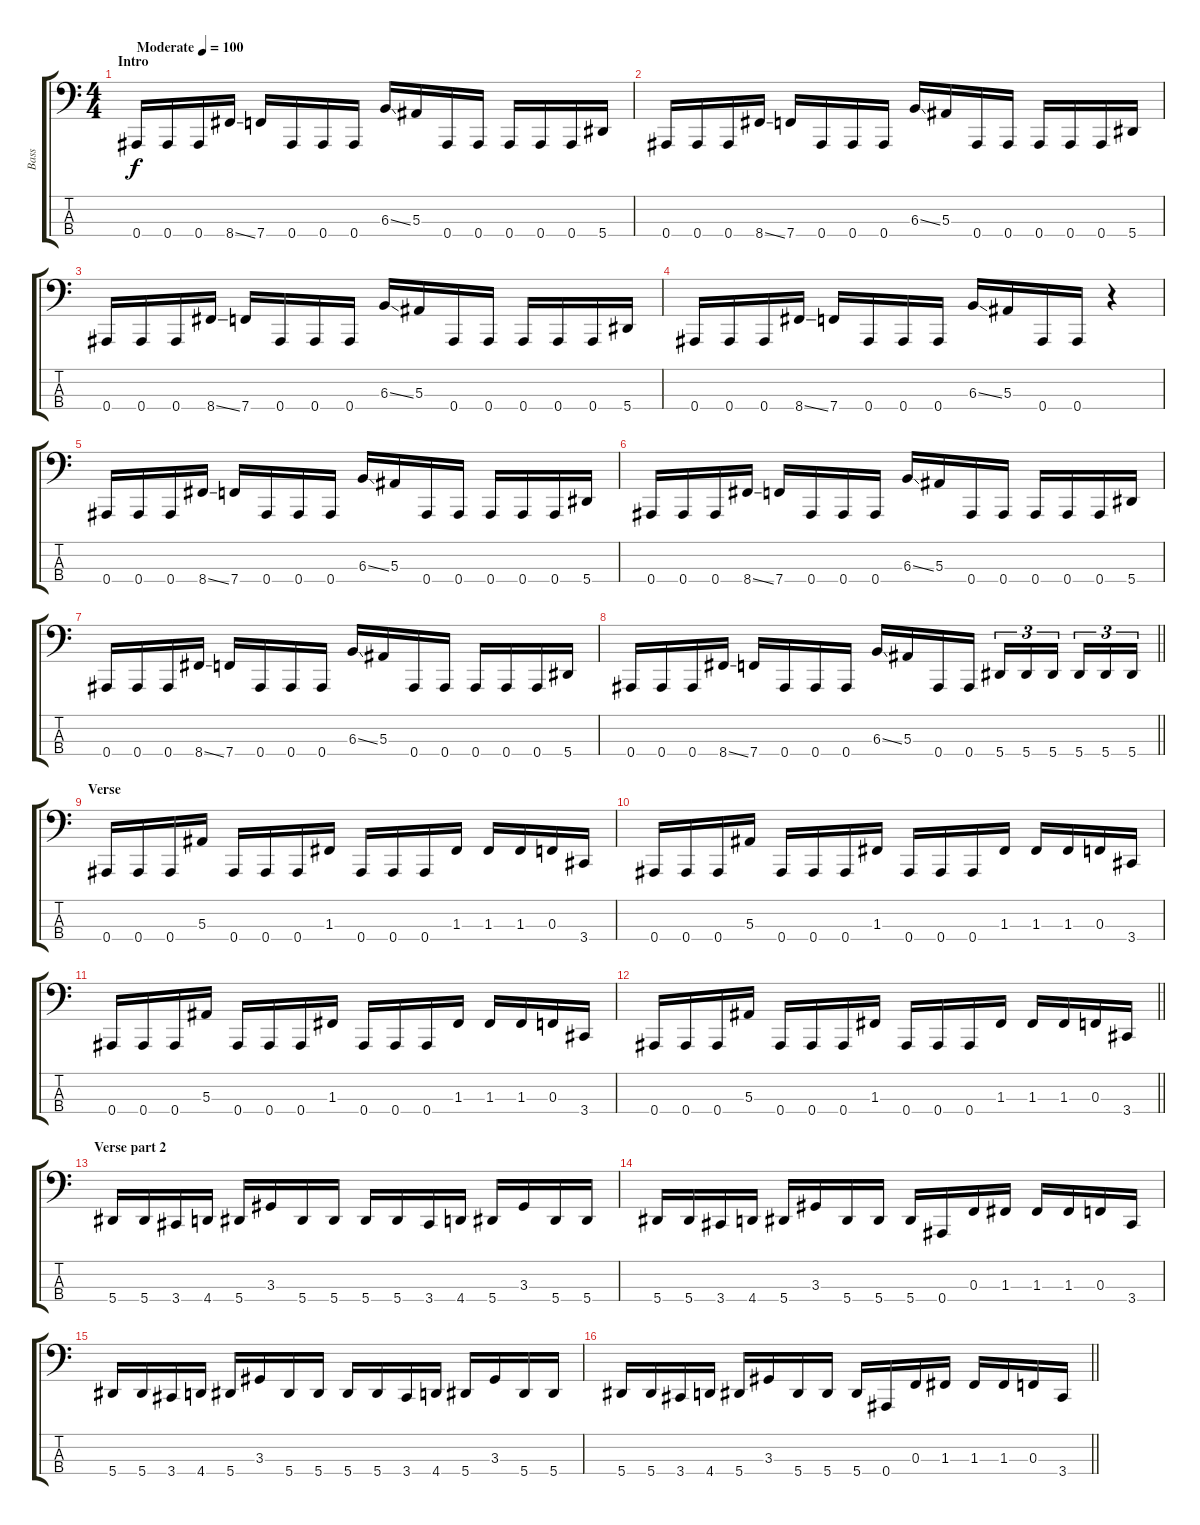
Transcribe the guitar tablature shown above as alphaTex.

\track ("Bass" "Bass") {instrument electricbassfinger}
\staff {score tabs}
\tuning (Eb2 Bb1 F1 Bb0) {hide}
\ts (4 4)
\section ("" "Intro")
\tempo (100 "Moderate")
\clef f4
\ks c
0.4.16{dy f instrument electricbassfinger} 0.4.16 0.4.16 8.4{ss}.16 7.4.16 0.4.16 0.4.16 0.4.16 6.3{ss}.16 5.3.16 0.4.16 0.4.16 0.4.16 0.4.16 0.4.16 5.4.16 |
0.4.16 0.4.16 0.4.16 8.4{ss}.16 7.4.16 0.4.16 0.4.16 0.4.16 6.3{ss}.16 5.3.16 0.4.16 0.4.16 0.4.16 0.4.16 0.4.16 5.4.16 |
0.4.16 0.4.16 0.4.16 8.4{ss}.16 7.4.16 0.4.16 0.4.16 0.4.16 6.3{ss}.16 5.3.16 0.4.16 0.4.16 0.4.16 0.4.16 0.4.16 5.4.16 |
0.4.16 0.4.16 0.4.16 8.4{ss}.16 7.4.16 0.4.16 0.4.16 0.4.16 6.3{ss}.16 5.3.16 0.4.16 0.4.16 r.4 |
0.4.16 0.4.16 0.4.16 8.4{ss}.16 7.4.16 0.4.16 0.4.16 0.4.16 6.3{ss}.16 5.3.16 0.4.16 0.4.16 0.4.16 0.4.16 0.4.16 5.4.16 |
0.4.16 0.4.16 0.4.16 8.4{ss}.16 7.4.16 0.4.16 0.4.16 0.4.16 6.3{ss}.16 5.3.16 0.4.16 0.4.16 0.4.16 0.4.16 0.4.16 5.4.16 |
0.4.16 0.4.16 0.4.16 8.4{ss}.16 7.4.16 0.4.16 0.4.16 0.4.16 6.3{ss}.16 5.3.16 0.4.16 0.4.16 0.4.16 0.4.16 0.4.16 5.4.16 |
\barLineRight lightlight
0.4.16 0.4.16 0.4.16 8.4{ss}.16 7.4.16 0.4.16 0.4.16 0.4.16 6.3{ss}.16 5.3.16 0.4.16 0.4.16 5.4.16{tu (3 2)} 5.4.16{tu (3 2)} 5.4.16{tu (3 2) beam splitsecondary} 5.4.16{tu (3 2)} 5.4.16{tu (3 2)} 5.4.16{tu (3 2)} |
\section ("" "Verse")
0.4.16 0.4.16 0.4.16 5.3.16 0.4.16 0.4.16 0.4.16 1.3.16 0.4.16 0.4.16 0.4.16 1.3.16 1.3.16 1.3.16 0.3.16 3.4.16 |
0.4.16 0.4.16 0.4.16 5.3.16 0.4.16 0.4.16 0.4.16 1.3.16 0.4.16 0.4.16 0.4.16 1.3.16 1.3.16 1.3.16 0.3.16 3.4.16 |
0.4.16 0.4.16 0.4.16 5.3.16 0.4.16 0.4.16 0.4.16 1.3.16 0.4.16 0.4.16 0.4.16 1.3.16 1.3.16 1.3.16 0.3.16 3.4.16 |
\barLineRight lightlight
0.4.16 0.4.16 0.4.16 5.3.16 0.4.16 0.4.16 0.4.16 1.3.16 0.4.16 0.4.16 0.4.16 1.3.16 1.3.16 1.3.16 0.3.16 3.4.16 |
\section ("" "Verse part 2")
5.4.16 5.4.16 3.4.16 4.4.16 5.4.16 3.3.16 5.4.16 5.4.16 5.4.16 5.4.16 3.4.16 4.4.16 5.4.16 3.3.16 5.4.16 5.4.16 |
5.4.16 5.4.16 3.4.16 4.4.16 5.4.16 3.3.16 5.4.16 5.4.16 5.4.16 0.4.16 0.3.16 1.3.16 1.3.16 1.3.16 0.3.16 3.4.16 |
5.4.16 5.4.16 3.4.16 4.4.16 5.4.16 3.3.16 5.4.16 5.4.16 5.4.16 5.4.16 3.4.16 4.4.16 5.4.16 3.3.16 5.4.16 5.4.16 |
\barLineRight lightlight
5.4.16 5.4.16 3.4.16 4.4.16 5.4.16 3.3.16 5.4.16 5.4.16 5.4.16 0.4.16 0.3.16 1.3.16 1.3.16 1.3.16 0.3.16 3.4.16
